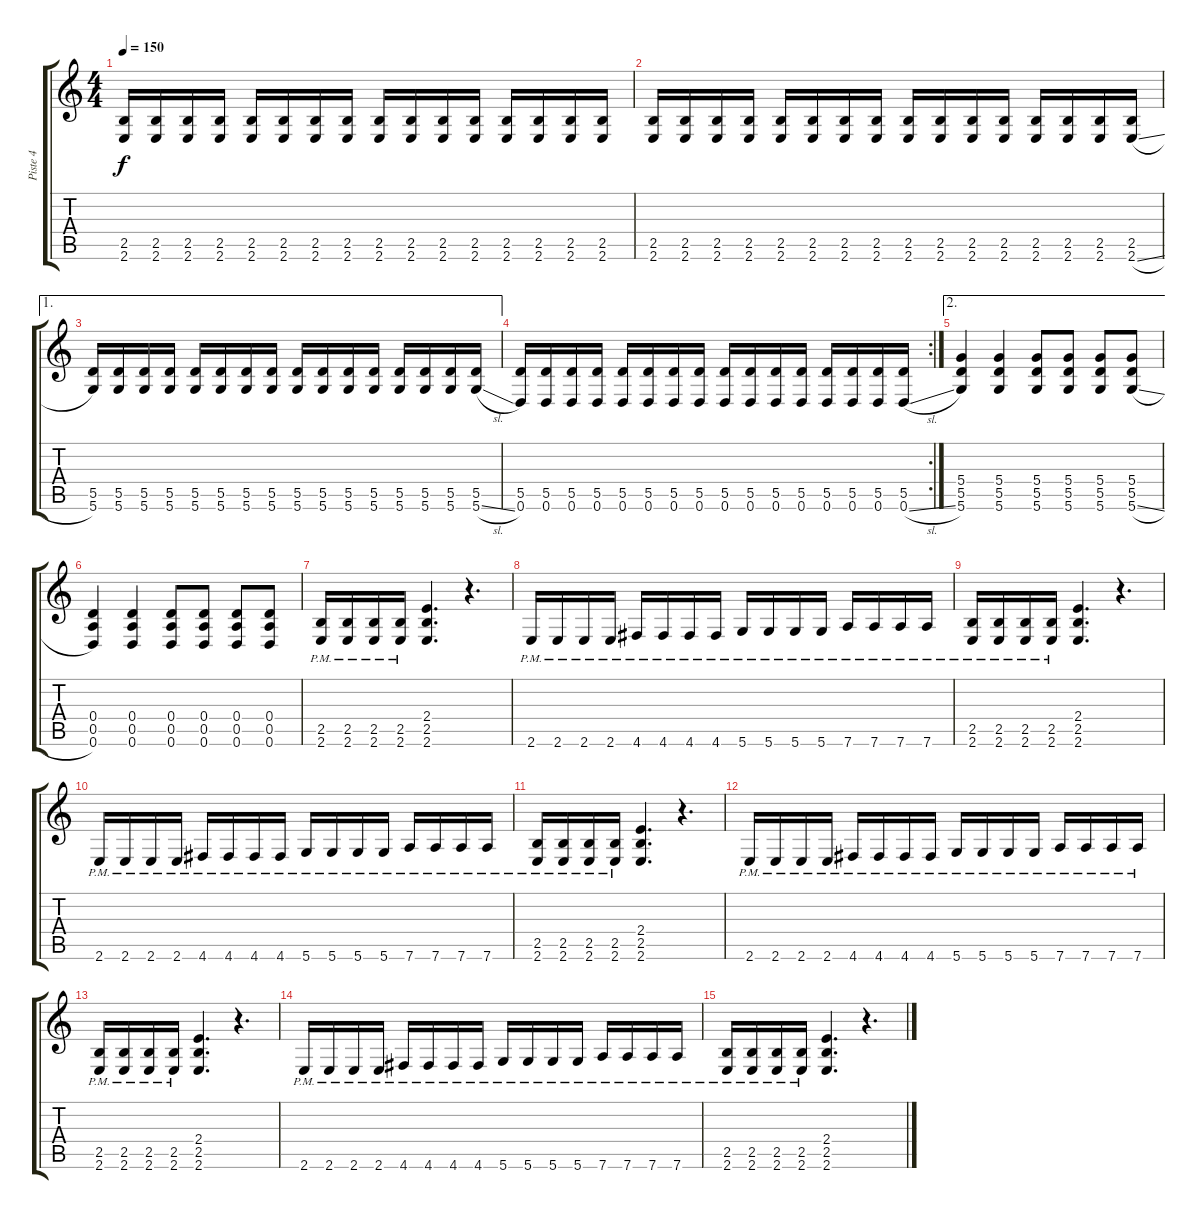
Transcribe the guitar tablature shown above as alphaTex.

\track ("Piste 4" "Piste 4") {instrument distortionguitar}
\staff {score tabs}
\tuning (E4 B3 G3 D3 A2 D2) {hide}
\ts (4 4)
\tempo 150
\clef g2
\ks c
(2.5 2.6).16{dy f} (2.5 2.6).16 (2.5 2.6).16 (2.5 2.6).16 (2.5 2.6).16 (2.5 2.6).16 (2.5 2.6).16 (2.5 2.6).16 (2.5 2.6).16 (2.5 2.6).16 (2.5 2.6).16 (2.5 2.6).16 (2.5 2.6).16 (2.5 2.6).16 (2.5 2.6).16 (2.5 2.6).16 |
(2.5 2.6).16 (2.5 2.6).16 (2.5 2.6).16 (2.5 2.6).16 (2.5 2.6).16 (2.5 2.6).16 (2.5 2.6).16 (2.5 2.6).16 (2.5 2.6).16 (2.5 2.6).16 (2.5 2.6).16 (2.5 2.6).16 (2.5 2.6).16 (2.5 2.6).16 (2.5 2.6).16 (2.5 2.6{sl}).16 |
\ae 1
(5.5 5.6).16 (5.5 5.6).16 (5.5 5.6).16 (5.5 5.6).16 (5.5 5.6).16 (5.5 5.6).16 (5.5 5.6).16 (5.5 5.6).16 (5.5 5.6).16 (5.5 5.6).16 (5.5 5.6).16 (5.5 5.6).16 (5.5 5.6).16 (5.5 5.6).16 (5.5 5.6).16 (5.5 5.6{sl}).16 |
\rc 2
(5.5 0.6).16 (5.5 0.6).16 (5.5 0.6).16 (5.5 0.6).16 (5.5 0.6).16 (5.5 0.6).16 (5.5 0.6).16 (5.5 0.6).16 (5.5 0.6).16 (5.5 0.6).16 (5.5 0.6).16 (5.5 0.6).16 (5.5 0.6).16 (5.5 0.6).16 (5.5 0.6).16 (5.5 0.6{sl}).16 |
\ae 2
(5.4 5.5 5.6).4 (5.4 5.5 5.6).4 (5.4 5.5 5.6).8 (5.4 5.5 5.6).8 (5.4 5.5 5.6).8 (5.4 5.5 5.6{sl}).8 |
(0.4 0.5 0.6).4 (0.4 0.5 0.6).4 (0.4 0.5 0.6).8 (0.4 0.5 0.6).8 (0.4 0.5 0.6).8 (0.4 0.5 0.6).8 |
(2.5{pm} 2.6{pm}).16 (2.5{pm} 2.6{pm}).16 (2.5{pm} 2.6{pm}).16 (2.5{pm} 2.6{pm}).16 (2.4 2.5 2.6).4{d} r.4{d} |
2.6{pm}.16 2.6{pm}.16 2.6{pm}.16 2.6{pm}.16 4.6{pm}.16 4.6{pm}.16 4.6{pm}.16 4.6{pm}.16 5.6{pm}.16 5.6{pm}.16 5.6{pm}.16 5.6{pm}.16 7.6{pm}.16 7.6{pm}.16 7.6{pm}.16 7.6{pm}.16 |
(2.5{pm} 2.6{pm}).16 (2.5{pm} 2.6{pm}).16 (2.5{pm} 2.6{pm}).16 (2.5{pm} 2.6{pm}).16 (2.4 2.5 2.6).4{d} r.4{d} |
2.6{pm}.16 2.6{pm}.16 2.6{pm}.16 2.6{pm}.16 4.6{pm}.16 4.6{pm}.16 4.6{pm}.16 4.6{pm}.16 5.6{pm}.16 5.6{pm}.16 5.6{pm}.16 5.6{pm}.16 7.6{pm}.16 7.6{pm}.16 7.6{pm}.16 7.6{pm}.16 |
(2.5{pm} 2.6{pm}).16 (2.5{pm} 2.6{pm}).16 (2.5{pm} 2.6{pm}).16 (2.5{pm} 2.6{pm}).16 (2.4 2.5 2.6).4{d} r.4{d} |
2.6{pm}.16 2.6{pm}.16 2.6{pm}.16 2.6{pm}.16 4.6{pm}.16 4.6{pm}.16 4.6{pm}.16 4.6{pm}.16 5.6{pm}.16 5.6{pm}.16 5.6{pm}.16 5.6{pm}.16 7.6{pm}.16 7.6{pm}.16 7.6{pm}.16 7.6{pm}.16 |
(2.5{pm} 2.6{pm}).16 (2.5{pm} 2.6{pm}).16 (2.5{pm} 2.6{pm}).16 (2.5{pm} 2.6{pm}).16 (2.4 2.5 2.6).4{d} r.4{d} |
2.6{pm}.16 2.6{pm}.16 2.6{pm}.16 2.6{pm}.16 4.6{pm}.16 4.6{pm}.16 4.6{pm}.16 4.6{pm}.16 5.6{pm}.16 5.6{pm}.16 5.6{pm}.16 5.6{pm}.16 7.6{pm}.16 7.6{pm}.16 7.6{pm}.16 7.6{pm}.16 |
(2.5{pm} 2.6{pm}).16 (2.5{pm} 2.6{pm}).16 (2.5{pm} 2.6{pm}).16 (2.5{pm} 2.6{pm}).16 (2.4 2.5 2.6).4{d} r.4{d}
